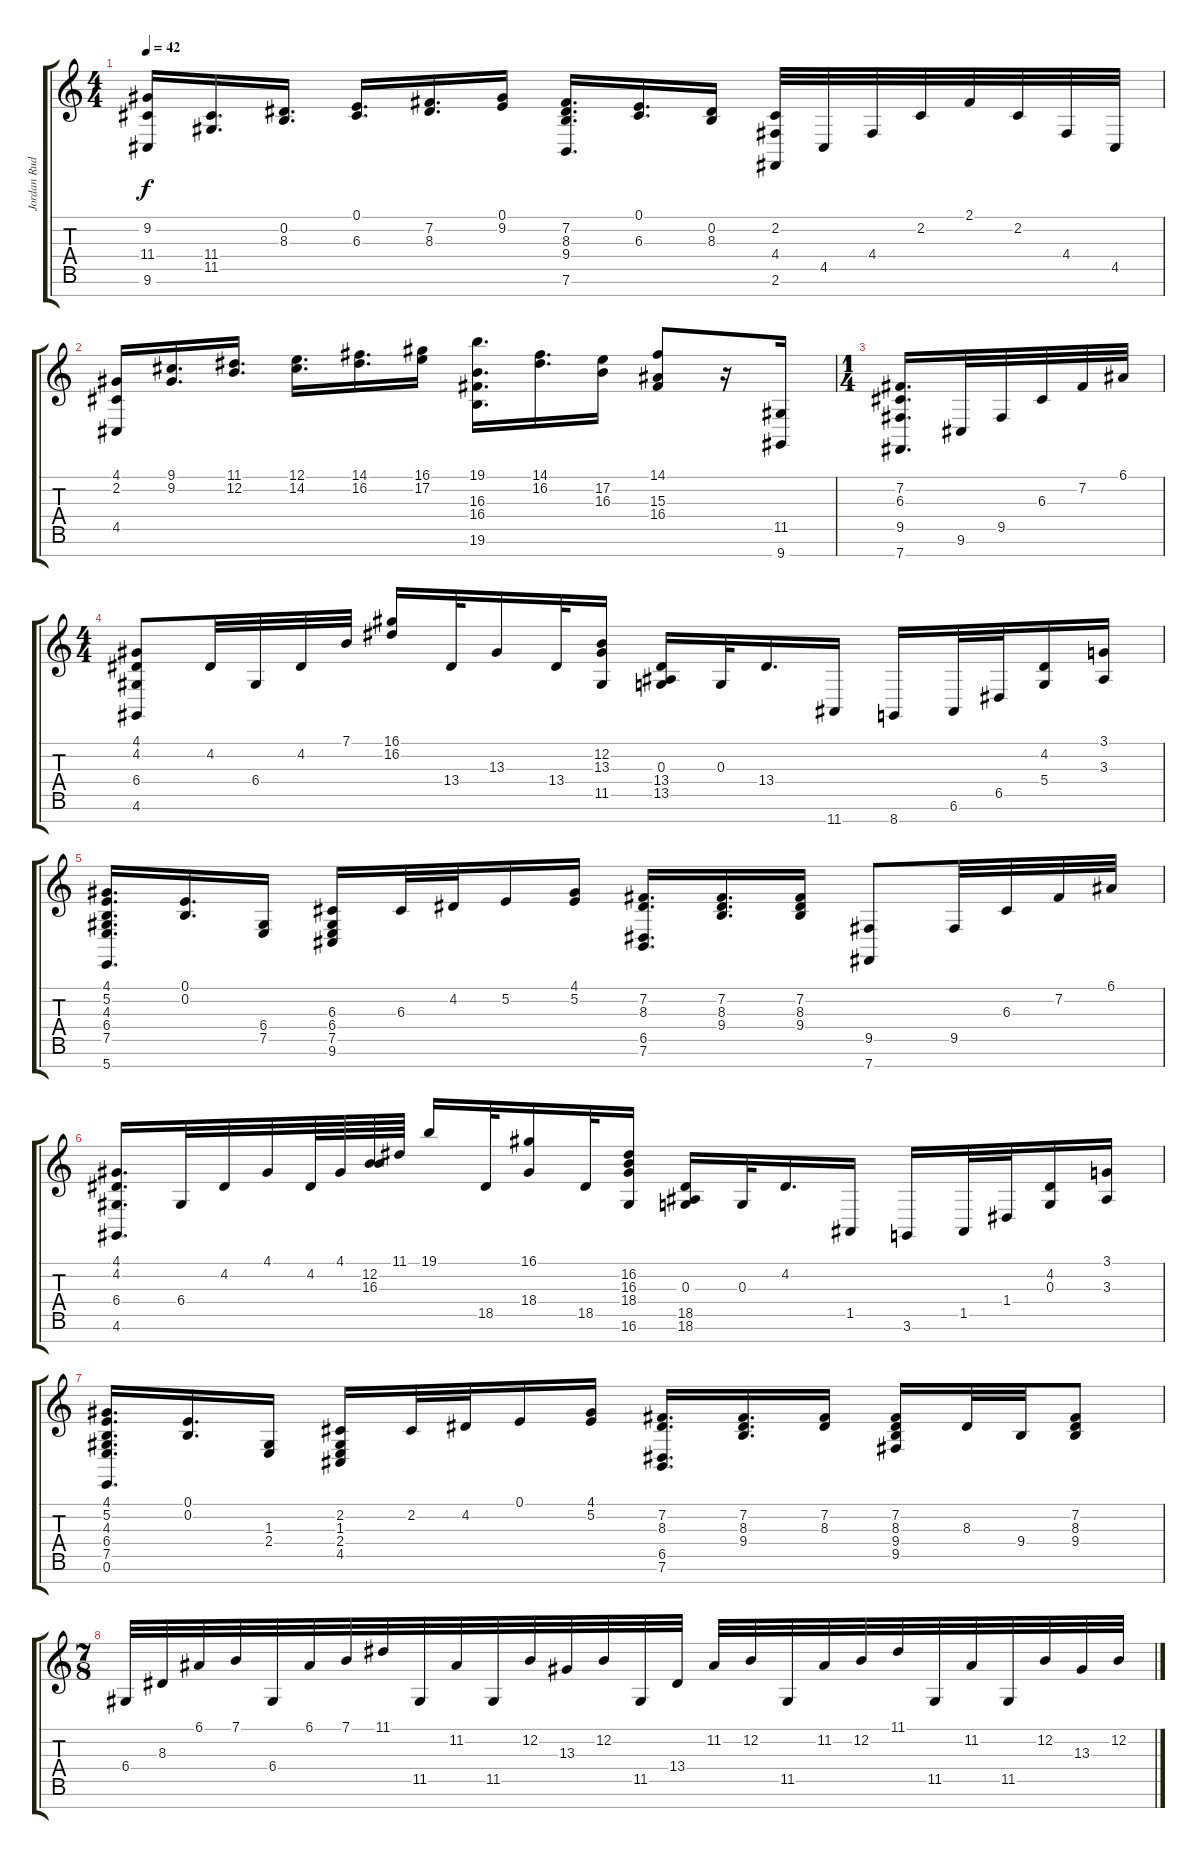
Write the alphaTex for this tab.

\track ("Jordan Rudess" "Jordan Rud") {instrument stringensemble1}
\staff {score tabs}
\tuning (E4 B3 G3 D3 A2 E2 B1) {hide}
\ts (4 4)
\tempo 42
\clef g2
\ks c
(9.2 11.4 9.6).16{dy f} (11.4 11.5).16{d} (0.2 8.3).16{d} (0.1 6.3).16{d} (7.2 8.3).16{d} (0.1 9.2).16 (7.2 8.3 9.4 7.6).16{d} (0.1 6.3).16{d} (0.2 8.3).16 (2.2 4.4 2.6).32 4.5.32 4.4.32 2.2.32 2.1.32 2.2.32 4.4.32 4.5.32 |
(4.1 2.2 4.5).16 (9.1 9.2).16{d} (11.1 12.2).16{d} (12.1 14.2).16{d} (14.1 16.2).16{d} (16.1 17.2).16 (19.1 16.3 16.4 19.6).16{d} (14.1 16.2).16{d} (17.2 16.3).16 (14.1 15.3 16.4).8 r.16 (11.5 9.7).16 |
\ts (1 4)
(7.2 6.3 9.5 7.7).16{d} 9.6.32 9.5.32 6.3.32 7.2.32 6.1.32 |
\ts (4 4)
(4.1 4.2 6.4 4.6).8 4.2.32 6.4.32 4.2.32 7.1.32 (16.1 16.2).16 13.4.32 13.3.16 13.4.32 (12.2 13.3 11.5).16 (0.3 13.4 13.5).16 0.3.32 13.4.16{d} 11.7.16 8.7.16 6.6.32 6.5.32 (4.2 5.4).16 (3.1 3.3).16 |
(4.1 5.2 4.3 6.4 7.5 5.7).16{d} (0.1 0.2).16{d} (6.4 7.5).16 (6.3 6.4 7.5 9.6).16 6.3.32 4.2.32 5.2.16 (4.1 5.2).16 (7.2 8.3 6.5 7.6).16{d} (7.2 8.3 9.4).16{d} (7.2 8.3 9.4).16 (9.5 7.7).8 9.5.32 6.3.32 7.2.32 6.1.32 |
(4.1 4.2 6.4 4.6).16{d} 6.4.32 4.2.32 4.1.32 4.2.64 4.1.64 (12.2 16.3).64 11.1.64 19.1.16 18.5.32 (16.1 18.4).16 18.5.32 (16.2 16.3 18.4 16.6).16 (0.3 18.5 18.6).16 0.3.32 4.2.16{d} 1.5.16 3.6.16 1.5.32 1.4.32 (4.2 0.3).16 (3.1 3.3).16 |
(4.1 5.2 4.3 6.4 7.5 0.6).16{d} (0.1 0.2).16{d} (1.3 2.4).16 (2.2 1.3 2.4 4.5).16 2.2.32 4.2.32 0.1.16 (4.1 5.2).16 (7.2 8.3 6.5 7.6).16{d} (7.2 8.3 9.4).16{d} (7.2 8.3).16 (7.2 8.3 9.4 9.5).16 8.3.32 9.4.32 (7.2 8.3 9.4).8 |
\ts (7 8)
6.4.32{balance 0} 8.3.32 6.1.32 7.1.32{balance 1} 6.4.32 6.1.32 7.1.32{balance 2} 11.1.32 11.5.32 11.2.32 11.5.32{balance 3} 12.2.32 13.3.32 12.2.32{balance 4} 11.5.32 13.4.32 11.2.32 12.2.32{balance 5} 11.5.32 11.2.32 12.2.32{balance 6} 11.1.32 11.5.32 11.2.32 11.5.32{balance 7} 12.2.32 13.3.32 12.2.32{balance 8}
